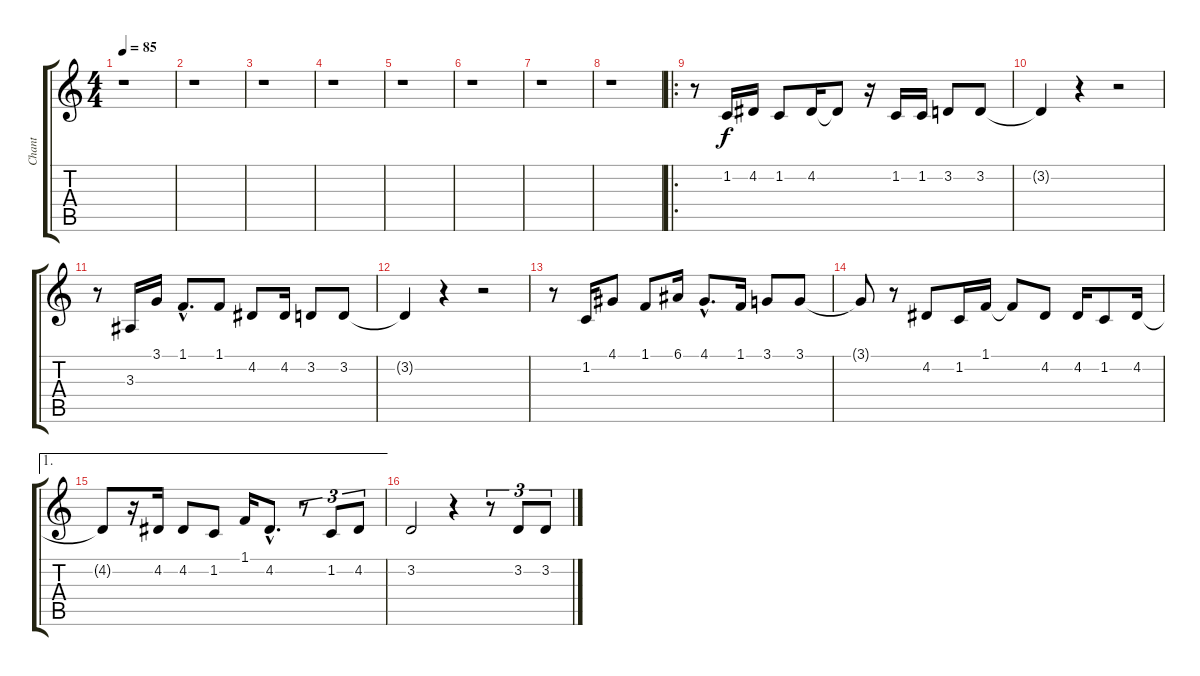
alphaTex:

\track ("Chant" "Chant") {instrument altosax}
\staff {score tabs}
\tuning (E4 B3 G3 D3 A2 E2) {hide}
\ts (4 4)
\tempo 85
\clef g2
\ks c
r.1{dy f instrument altosax} |
r.1 |
r.1 |
r.1 |
r.1 |
r.1 |
r.1 |
r.1 |
\ro
r.8 1.2.16 4.2.16 1.2.8 4.2.16 4.2{t}.8 r.16 1.2.16 1.2.16 3.2.8 3.2.8 |
3.2{t}.4 r.4 r.2 |
r.8 3.3.16 3.1.16 1.1{hac}.8{d} 1.1.8 4.2.8 4.2.16 3.2.8 3.2.8 |
3.2{t}.4 r.4 r.2 |
r.8 1.2.16 4.1.8 1.1.8 6.1.16 4.1{hac}.8{d} 1.1.16 3.1.8 3.1.8 |
3.1{t}.8 r.8 4.2.8 1.2.16 1.1.16 1.1{t}.8 4.2.8 4.2.16 1.2.8 4.2.16 |
\ae 1
4.2{t}.8 r.16 4.2.16 4.2.8 1.2.8 1.1.16 4.2{hac}.8{d} r.8{tu (3 2)} 1.2.8{tu (3 2)} 4.2.8{tu (3 2)} |
3.2.2 r.4 r.8{tu (3 2)} 3.2.8{tu (3 2)} 3.2.8{tu (3 2)}
